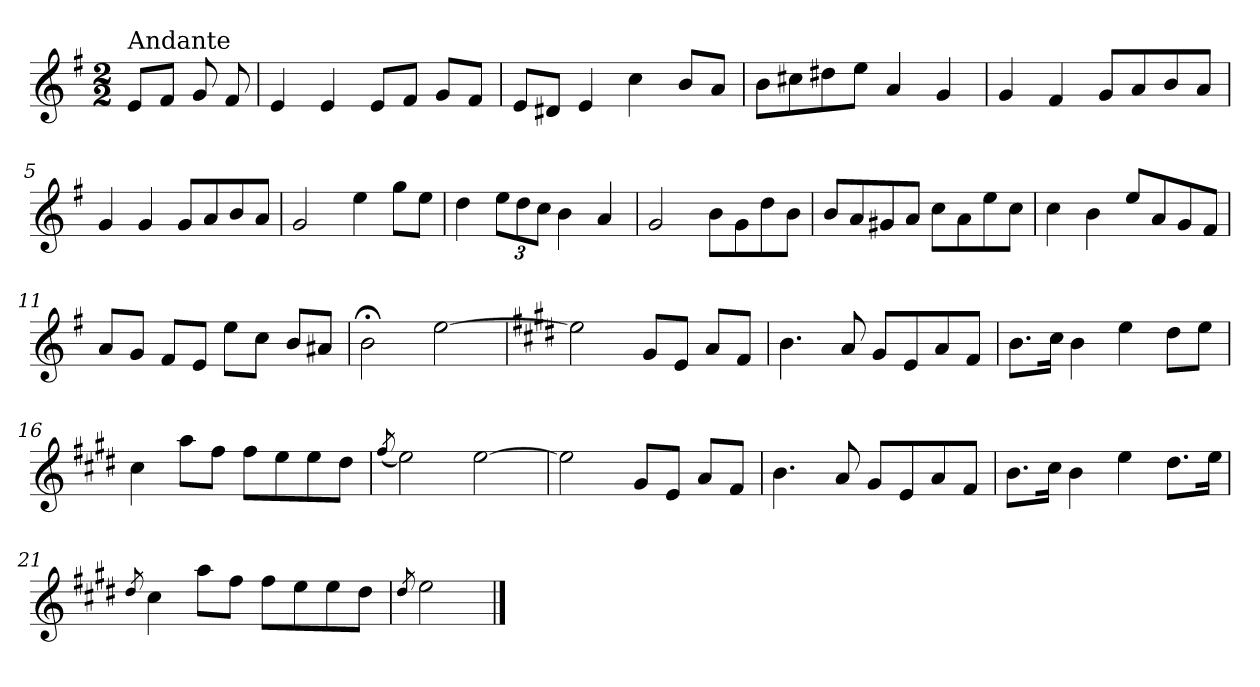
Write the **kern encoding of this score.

**kern
*part1
*staff1
*clefG2
*k[f#]
*G:
*M2/2
=
!LO:TX:a:t=Andante
8e/L
8f#/J
8g/
8f#/
=1
4e/
4e/
8e/L
8f#/J
8g/L
8f#/J
=2
8e/L
8d#X/J
4e/
4cc\
8b/L
8a/J
=3
8b\L
8cc#X\
8dd#X\
8ee\J
4a/
4g/
=4
4g/
4f#/
8g/L
8a/
8b/
8a/J
!!LO:LB:g=z
=5
4g/
4g/
8g/L
8a/
8b/
8a/J
=6
2g/
4ee\
8gg\L
8ee\J
=7
4dd\
12ee\L
12dd\
12cc\J
4b\
4a/
=8
2g/
8b\L
8g\
8dd\
8b\J
=9
8b/L
8a/
8g#X/
8a/J
8cc\L
8a\
8ee\
8cc\J
!!LO:LB:g=z
=10
4cc\
4b\
8ee/L
8a/
8g/
8f#/J
=11
8a/L
8g/J
8f#/L
8e/J
8ee\L
8cc\J
8b/L
8a#X/J
=12
2b;<\
[2ee\
=13
*k[f#c#g#d#]
2ee\]
8g#/L
8e/J
8a/L
8f#/J
=14
4.b\
8a/
8g#/L
8e/
8a/
8f#/J
!!LO:LB:g=z
=15
8.b\L
16cc#\Jk
4b\
4ee\
8dd#\L
8ee\J
=16
4cc#\
8aa\L
8ff#\J
8ff#\L
8ee\
8ee\
8dd#\J
=17
(<8qff#/
2ee\)
[2ee\
=18
2ee\]
8g#/L
8e/J
8a/L
8f#/J
=19
4.b\
8a/
8g#/L
8e/
8a/
8f#/J
!!LO:LB:g=z
=20
8.b\L
16cc#\Jk
4b\
4ee\
8.dd#\L
16ee\Jk
=21
8qdd#/
4cc#\
8aa\L
8ff#\J
8ff#\L
8ee\
8ee\
8dd#\J
=22
8qdd#/
2ee\
==
*-
